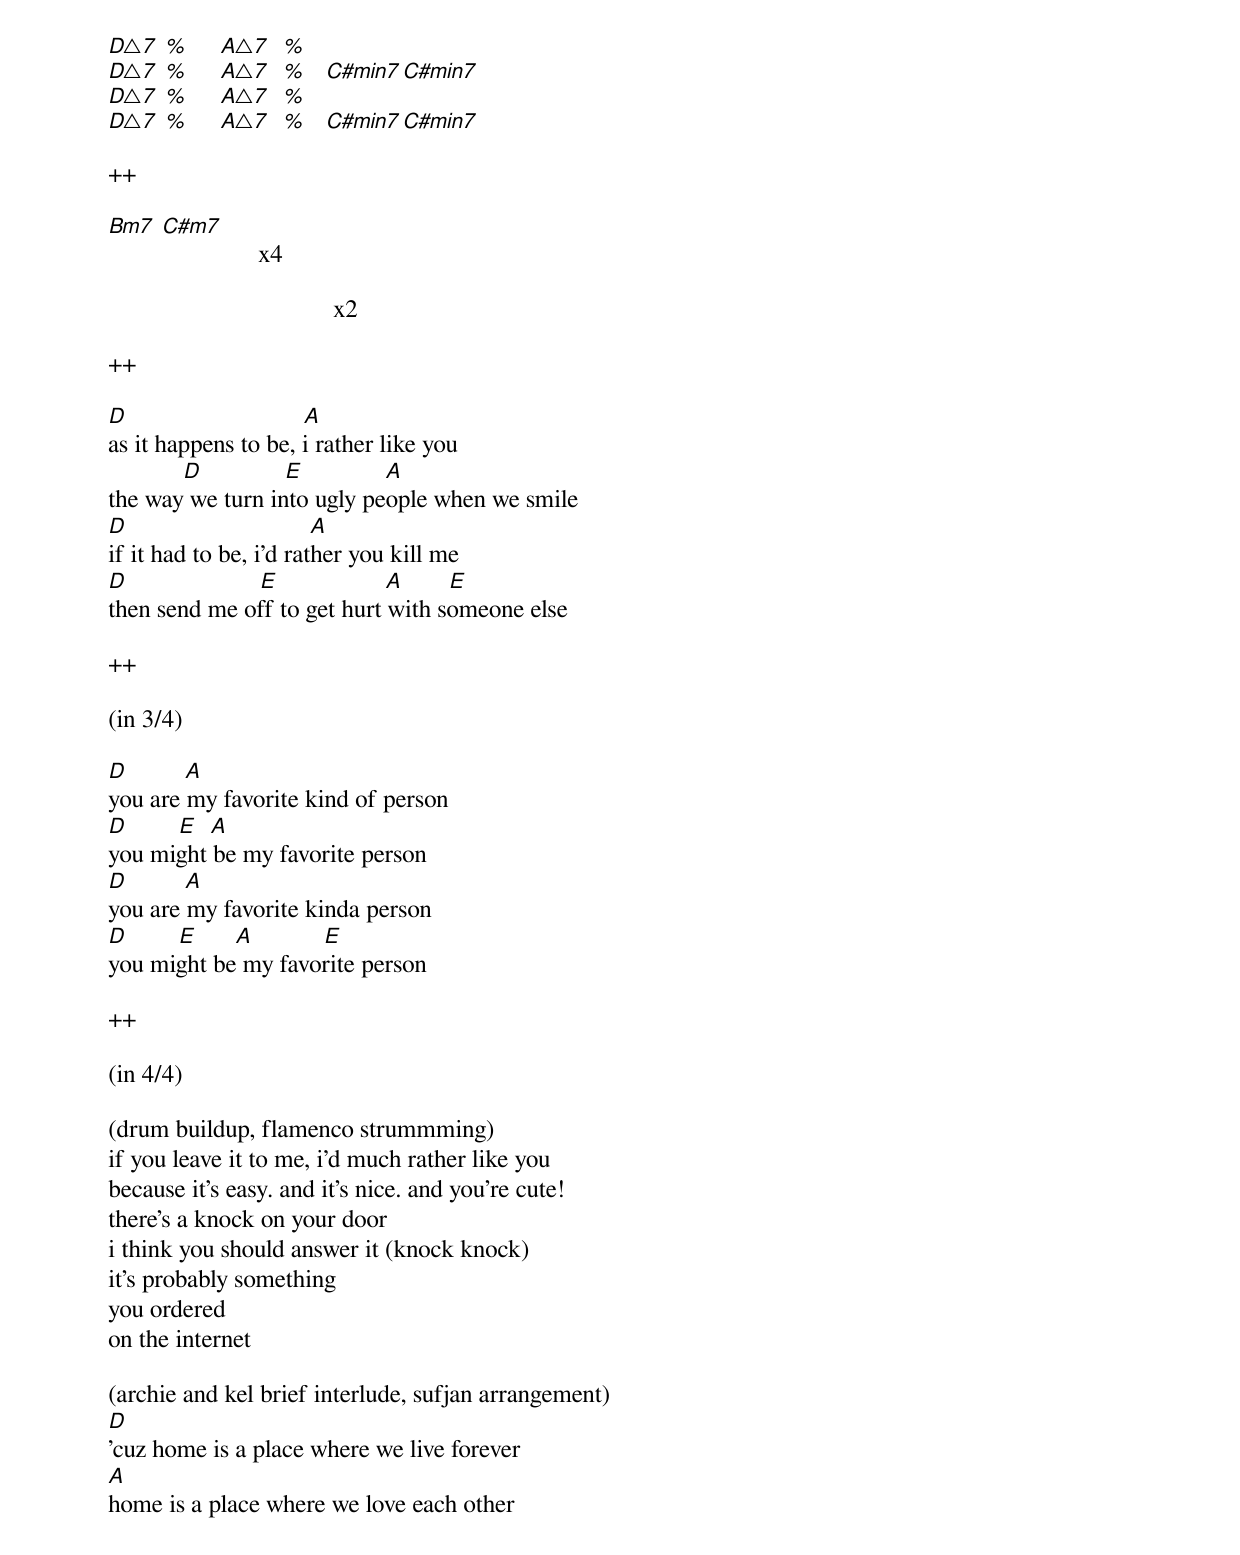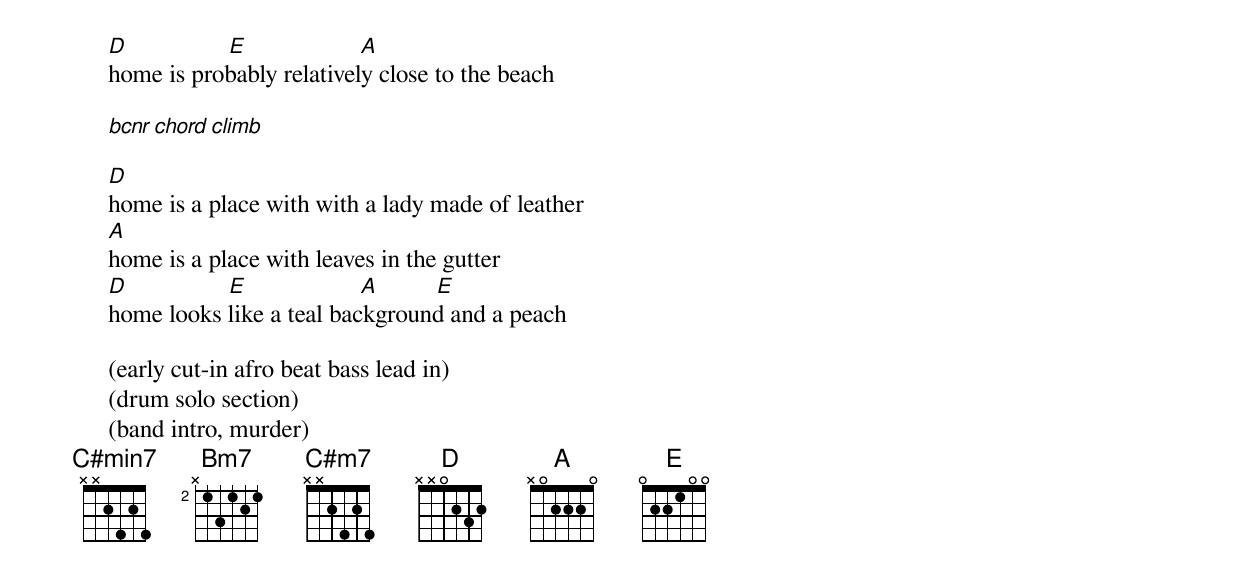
    [D△7]	[%]	    [A△7]		[%]
    [D△7]	[%]	    [A△7]		[%]   [C#min7][C#min7]
    [D△7]	[%]	    [A△7]		[%]
    [D△7]	[%]	    [A△7]		[%]   [C#min7][C#min7]

    ++

    [Bm7]	[C#m7]
                            x4

                                        x2

    ++

    [D]                            [A]
    as it happens to be, i rather like you
                [D]             [E]             [A]
    the way we turn into ugly people when we smile
    [D]                             [A]
    if it had to be, i'd rather you kill me
    [D]                     [E]                 [A]       [E]
    then send me off to get hurt with someone else

    ++

    (in 3/4)

    [D]         [A]
    you are my favorite kind of person
    [D]        [E]  [A]
    you might be my favorite person
    [D]         [A]
    you are my favorite kinda person
    [D]        [E]      [A]           [E]
    you might be my favorite person

    ++

    (in 4/4)

    (drum buildup, flamenco strummming)
    if you leave it to me, i'd much rather like you
    because it's easy. and it's nice. and you're cute!
    there's a knock on your door
    i think you should answer it (knock knock)
    it's probably something
    you ordered
    on the internet

    (archie and kel brief interlude, sufjan arrangement)
    [D]
    'cuz home is a place where we live forever
    [A]
    home is a place where we love each other
    [D]                [E]                  [A]
    home is probably relatively close to the beach

    [bcnr chord climb]

    [D]
    home is a place with with a lady made of leather
    [A]
    home is a place with leaves in the gutter
    [D]                [E]                  [A]         [E]
    home looks like a teal background and a peach

    (early cut-in afro beat bass lead in)
    (drum solo section)
    (band intro, murder)
